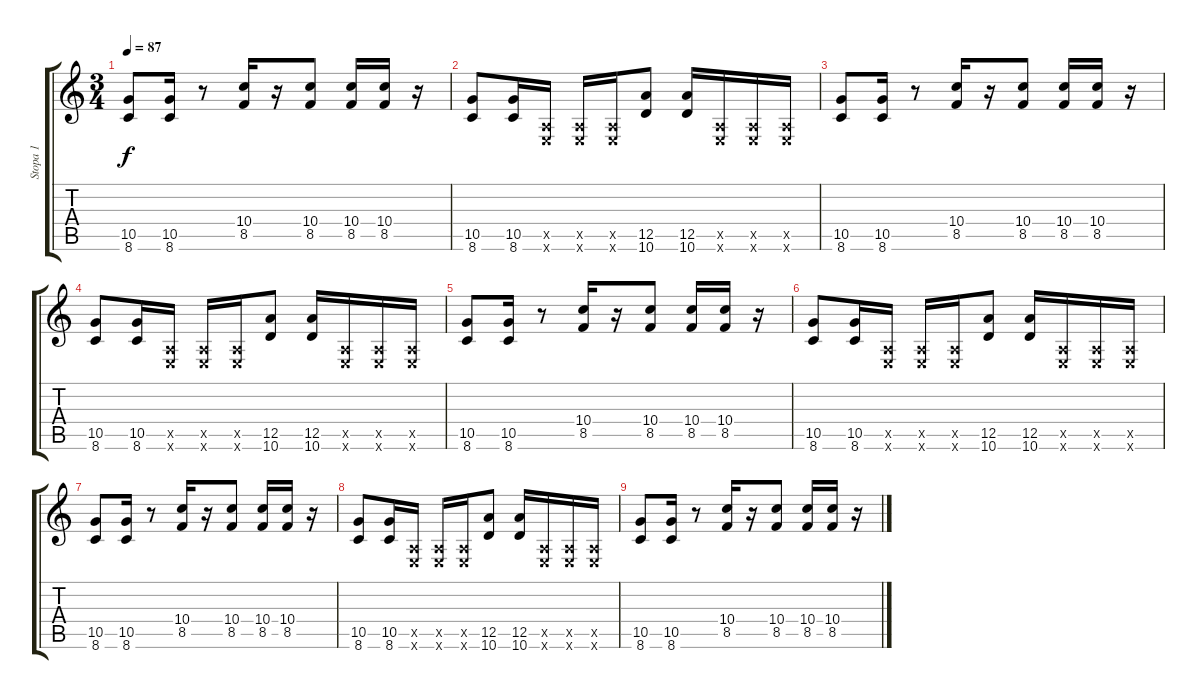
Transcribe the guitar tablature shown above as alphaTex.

\track ("Stopa 1" "Stopa 1") {instrument electricguitarjazz}
\staff {score tabs}
\tuning (E4 B3 G3 D3 A2 E2) {hide}
\ts (3 4)
\tempo 87
\clef g2
\ks c
(10.5 8.6).8{dy f} (10.5 8.6).16 r.8 (10.4 8.5).16 r.16 (10.4 8.5).8 (10.4 8.5).16 (10.4 8.5).16 r.16 |
(10.5 8.6).8 (10.5 8.6).16 (0.5{x} 0.6{x}).16 (0.5{x} 0.6{x}).16 (0.5{x} 0.6{x}).16 (12.5 10.6).8 (12.5 10.6).16 (0.5{x} 0.6{x}).16 (0.5{x} 0.6{x}).16 (0.5{x} 0.6{x}).16 |
(10.5 8.6).8 (10.5 8.6).16 r.8 (10.4 8.5).16 r.16 (10.4 8.5).8 (10.4 8.5).16 (10.4 8.5).16 r.16 |
(10.5 8.6).8 (10.5 8.6).16 (0.5{x} 0.6{x}).16 (0.5{x} 0.6{x}).16 (0.5{x} 0.6{x}).16 (12.5 10.6).8 (12.5 10.6).16 (0.5{x} 0.6{x}).16 (0.5{x} 0.6{x}).16 (0.5{x} 0.6{x}).16 |
(10.5 8.6).8 (10.5 8.6).16 r.8 (10.4 8.5).16 r.16 (10.4 8.5).8 (10.4 8.5).16 (10.4 8.5).16 r.16 |
(10.5 8.6).8 (10.5 8.6).16 (0.5{x} 0.6{x}).16 (0.5{x} 0.6{x}).16 (0.5{x} 0.6{x}).16 (12.5 10.6).8 (12.5 10.6).16 (0.5{x} 0.6{x}).16 (0.5{x} 0.6{x}).16 (0.5{x} 0.6{x}).16 |
(10.5 8.6).8 (10.5 8.6).16 r.8 (10.4 8.5).16 r.16 (10.4 8.5).8 (10.4 8.5).16 (10.4 8.5).16 r.16 |
(10.5 8.6).8 (10.5 8.6).16 (0.5{x} 0.6{x}).16 (0.5{x} 0.6{x}).16 (0.5{x} 0.6{x}).16 (12.5 10.6).8 (12.5 10.6).16 (0.5{x} 0.6{x}).16 (0.5{x} 0.6{x}).16 (0.5{x} 0.6{x}).16 |
(10.5 8.6).8 (10.5 8.6).16 r.8 (10.4 8.5).16 r.16 (10.4 8.5).8 (10.4 8.5).16 (10.4 8.5).16 r.16
